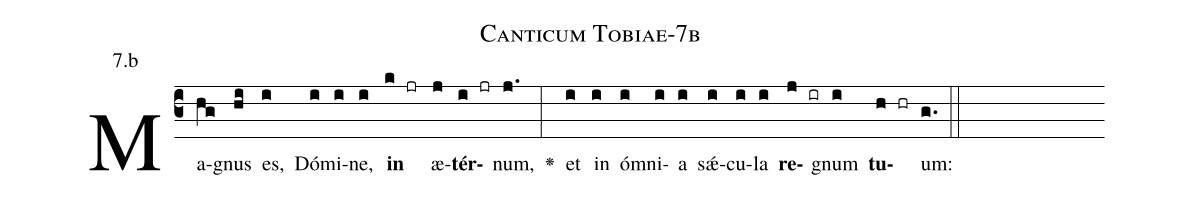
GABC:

name: Canticum Tobiae-7b;
annotation: 7.b;
%%
(c3)Ma(hg)gnus(hi) es,(i) Dó(i)mi(i)ne,(i) <b>in</b>(k jr) æ(j)<b>tér</b>(i jr)num,(j.) <v>\greheightstar</v>(:) et(i) in(i) óm(i)ni(i)a(i) sǽ(i)cu(i)la(i) <b>re</b>(j ir)gnum(i) <b>tu</b>(h hr)um:(g.) (::)


%E(i) u(i) o(j) u(i) a(h) e.(g.) (::)
